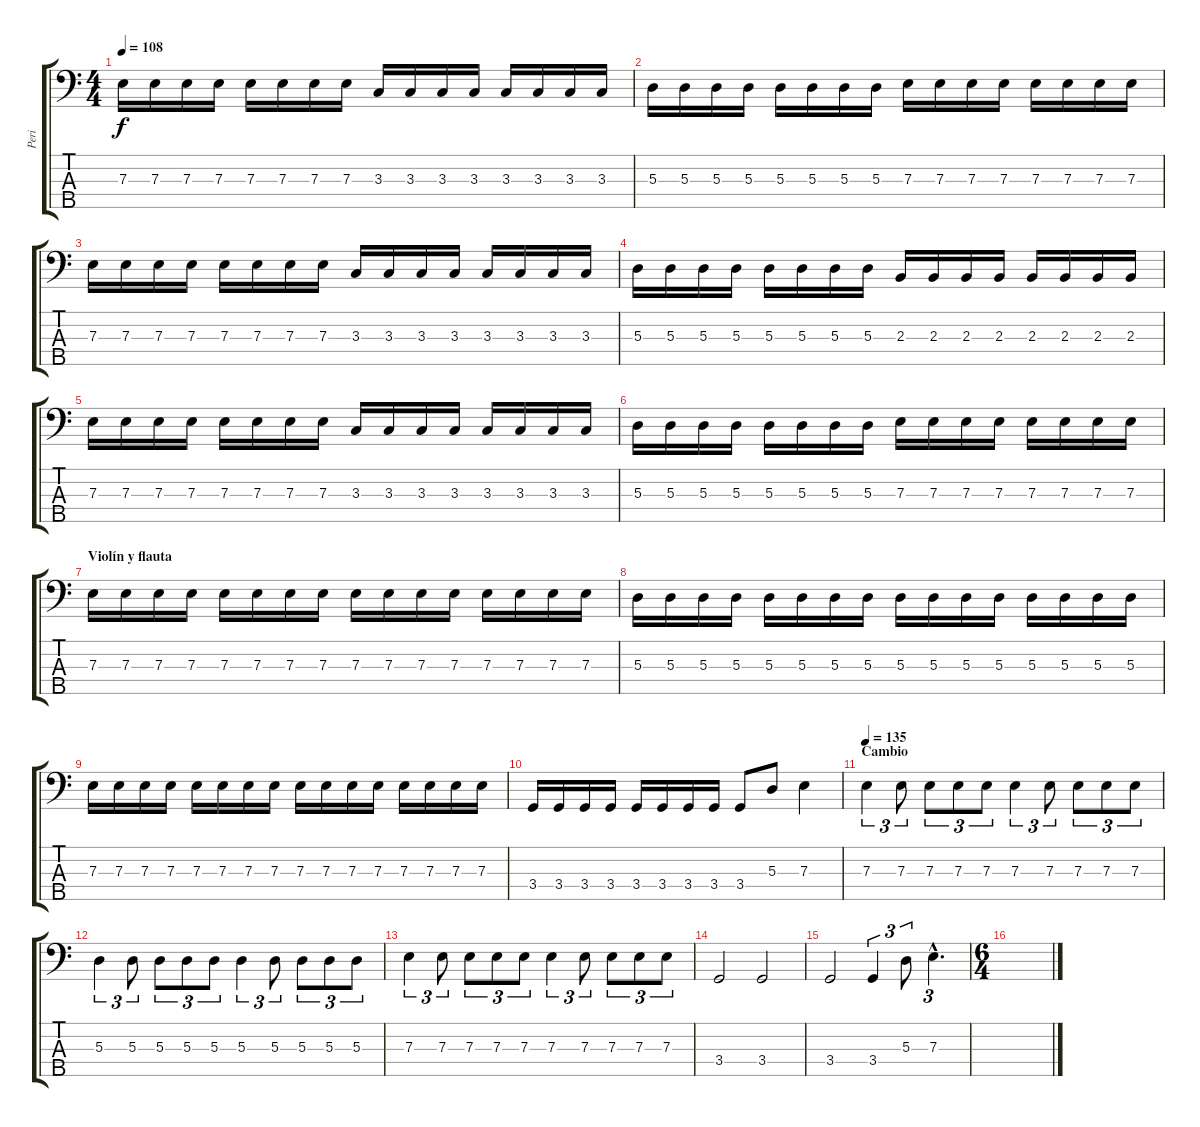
\track ("Peri" "Peri") {instrument electricbassfinger}
\staff {score tabs}
\tuning (G2 D2 A1 E1 B0) {hide}
\ts (4 4)
\tempo 108
\clef f4
\ks c
7.3.16{dy f} 7.3.16 7.3.16 7.3.16 7.3.16 7.3.16 7.3.16 7.3.16 3.3.16 3.3.16 3.3.16 3.3.16 3.3.16 3.3.16 3.3.16 3.3.16 |
5.3.16 5.3.16 5.3.16 5.3.16 5.3.16 5.3.16 5.3.16 5.3.16 7.3.16 7.3.16 7.3.16 7.3.16 7.3.16 7.3.16 7.3.16 7.3.16 |
7.3.16 7.3.16 7.3.16 7.3.16 7.3.16 7.3.16 7.3.16 7.3.16 3.3.16 3.3.16 3.3.16 3.3.16 3.3.16 3.3.16 3.3.16 3.3.16 |
5.3.16 5.3.16 5.3.16 5.3.16 5.3.16 5.3.16 5.3.16 5.3.16 2.3.16 2.3.16 2.3.16 2.3.16 2.3.16 2.3.16 2.3.16 2.3.16 |
7.3.16 7.3.16 7.3.16 7.3.16 7.3.16 7.3.16 7.3.16 7.3.16 3.3.16 3.3.16 3.3.16 3.3.16 3.3.16 3.3.16 3.3.16 3.3.16 |
5.3.16 5.3.16 5.3.16 5.3.16 5.3.16 5.3.16 5.3.16 5.3.16 7.3.16 7.3.16 7.3.16 7.3.16 7.3.16 7.3.16 7.3.16 7.3.16 |
\section ("" "Violín y flauta")
7.3.16 7.3.16 7.3.16 7.3.16 7.3.16 7.3.16 7.3.16 7.3.16 7.3.16 7.3.16 7.3.16 7.3.16 7.3.16 7.3.16 7.3.16 7.3.16 |
5.3.16 5.3.16 5.3.16 5.3.16 5.3.16 5.3.16 5.3.16 5.3.16 5.3.16 5.3.16 5.3.16 5.3.16 5.3.16 5.3.16 5.3.16 5.3.16 |
7.3.16 7.3.16 7.3.16 7.3.16 7.3.16 7.3.16 7.3.16 7.3.16 7.3.16 7.3.16 7.3.16 7.3.16 7.3.16 7.3.16 7.3.16 7.3.16 |
3.4.16 3.4.16 3.4.16 3.4.16 3.4.16 3.4.16 3.4.16 3.4.16 3.4.8 5.3.8 7.3.4 |
\section ("" "Cambio")
\tempo 135
7.3.4{tu (3 2)} 7.3.8{tu (3 2)} 7.3.8{tu (3 2)} 7.3.8{tu (3 2)} 7.3.8{tu (3 2)} 7.3.4{tu (3 2)} 7.3.8{tu (3 2)} 7.3.8{tu (3 2)} 7.3.8{tu (3 2)} 7.3.8{tu (3 2)} |
5.3.4{tu (3 2)} 5.3.8{tu (3 2)} 5.3.8{tu (3 2)} 5.3.8{tu (3 2)} 5.3.8{tu (3 2)} 5.3.4{tu (3 2)} 5.3.8{tu (3 2)} 5.3.8{tu (3 2)} 5.3.8{tu (3 2)} 5.3.8{tu (3 2)} |
7.3.4{tu (3 2)} 7.3.8{tu (3 2)} 7.3.8{tu (3 2)} 7.3.8{tu (3 2)} 7.3.8{tu (3 2)} 7.3.4{tu (3 2)} 7.3.8{tu (3 2)} 7.3.8{tu (3 2)} 7.3.8{tu (3 2)} 7.3.8{tu (3 2)} |
3.4.2 3.4.2 |
3.4.2 3.4.4{tu (3 2)} 5.3.8{tu (3 2)} 7.3{hac}.4{d tu (3 2)} |
\ts (6 4)
